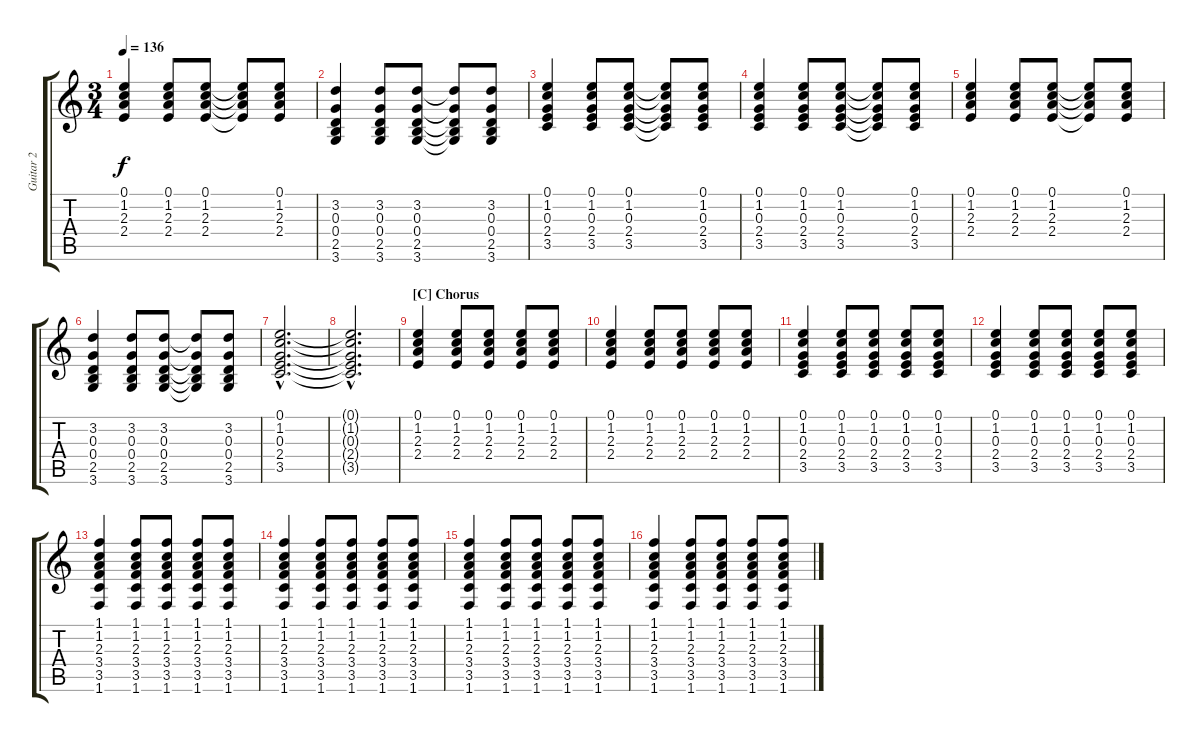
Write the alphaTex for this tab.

\track ("Guitar 2" "Guitar 2") {instrument acousticguitarnylon}
\staff {score tabs}
\tuning (E4 B3 G3 D3 A2 E2) {hide}
\ts (3 4)
\tempo 136
\clef g2
\ks aminor
(0.1 1.2 2.3 2.4).4{dy f} (0.1 1.2 2.3 2.4).8 (0.1 1.2 2.3 2.4).8 (0.1{t} 1.2{t} 2.3{t} 2.4{t}).8 (0.1 1.2 2.3 2.4).8 |
(3.2 0.3 0.4 2.5 3.6).4 (3.2 0.3 0.4 2.5 3.6).8 (3.2 0.3 0.4 2.5 3.6).8 (3.2{t} 0.3{t} 0.4{t} 2.5{t} 3.6{t}).8 (3.2 0.3 0.4 2.5 3.6).8 |
(0.1 1.2 0.3 2.4 3.5).4 (0.1 1.2 0.3 2.4 3.5).8 (0.1 1.2 0.3 2.4 3.5).8 (0.1{t} 1.2{t} 0.3{t} 2.4{t} 3.5{t}).8 (0.1 1.2 0.3 2.4 3.5).8 |
(0.1 1.2 0.3 2.4 3.5).4 (0.1 1.2 0.3 2.4 3.5).8 (0.1 1.2 0.3 2.4 3.5).8 (0.1{t} 1.2{t} 0.3{t} 2.4{t} 3.5{t}).8 (0.1 1.2 0.3 2.4 3.5).8 |
(0.1 1.2 2.3 2.4).4 (0.1 1.2 2.3 2.4).8 (0.1 1.2 2.3 2.4).8 (0.1{t} 1.2{t} 2.3{t} 2.4{t}).8 (0.1 1.2 2.3 2.4).8 |
(3.2 0.3 0.4 2.5 3.6).4 (3.2 0.3 0.4 2.5 3.6).8 (3.2 0.3 0.4 2.5 3.6).8 (3.2{t} 0.3{t} 0.4{t} 2.5{t} 3.6{t}).8 (3.2 0.3 0.4 2.5 3.6).8 |
(0.1{hac} 1.2{hac} 0.3{hac} 2.4{hac} 3.5{hac}).2{d} |
(0.1{hac t} 1.2{hac t} 0.3{hac t} 2.4{hac t} 3.5{hac t}).2{d} |
\section ("" "[C] Chorus")
(0.1 1.2 2.3 2.4).4 (0.1 1.2 2.3 2.4).8 (0.1 1.2 2.3 2.4).8 (0.1 1.2 2.3 2.4).8 (0.1 1.2 2.3 2.4).8 |
(0.1 1.2 2.3 2.4).4 (0.1 1.2 2.3 2.4).8 (0.1 1.2 2.3 2.4).8 (0.1 1.2 2.3 2.4).8 (0.1 1.2 2.3 2.4).8 |
(0.1 1.2 0.3 2.4 3.5).4 (0.1 1.2 0.3 2.4 3.5).8 (0.1 1.2 0.3 2.4 3.5).8 (0.1 1.2 0.3 2.4 3.5).8 (0.1 1.2 0.3 2.4 3.5).8 |
(0.1 1.2 0.3 2.4 3.5).4 (0.1 1.2 0.3 2.4 3.5).8 (0.1 1.2 0.3 2.4 3.5).8 (0.1 1.2 0.3 2.4 3.5).8 (0.1 1.2 0.3 2.4 3.5).8 |
(1.1 1.2 2.3 3.4 3.5 1.6).4 (1.1 1.2 2.3 3.4 3.5 1.6).8 (1.1 1.2 2.3 3.4 3.5 1.6).8 (1.1 1.2 2.3 3.4 3.5 1.6).8 (1.1 1.2 2.3 3.4 3.5 1.6).8 |
(1.1 1.2 2.3 3.4 3.5 1.6).4 (1.1 1.2 2.3 3.4 3.5 1.6).8 (1.1 1.2 2.3 3.4 3.5 1.6).8 (1.1 1.2 2.3 3.4 3.5 1.6).8 (1.1 1.2 2.3 3.4 3.5 1.6).8 |
(1.1 1.2 2.3 3.4 3.5 1.6).4 (1.1 1.2 2.3 3.4 3.5 1.6).8 (1.1 1.2 2.3 3.4 3.5 1.6).8 (1.1 1.2 2.3 3.4 3.5 1.6).8 (1.1 1.2 2.3 3.4 3.5 1.6).8 |
(1.1 1.2 2.3 3.4 3.5 1.6).4 (1.1 1.2 2.3 3.4 3.5 1.6).8 (1.1 1.2 2.3 3.4 3.5 1.6).8 (1.1 1.2 2.3 3.4 3.5 1.6).8 (1.1 1.2 2.3 3.4 3.5 1.6).8
